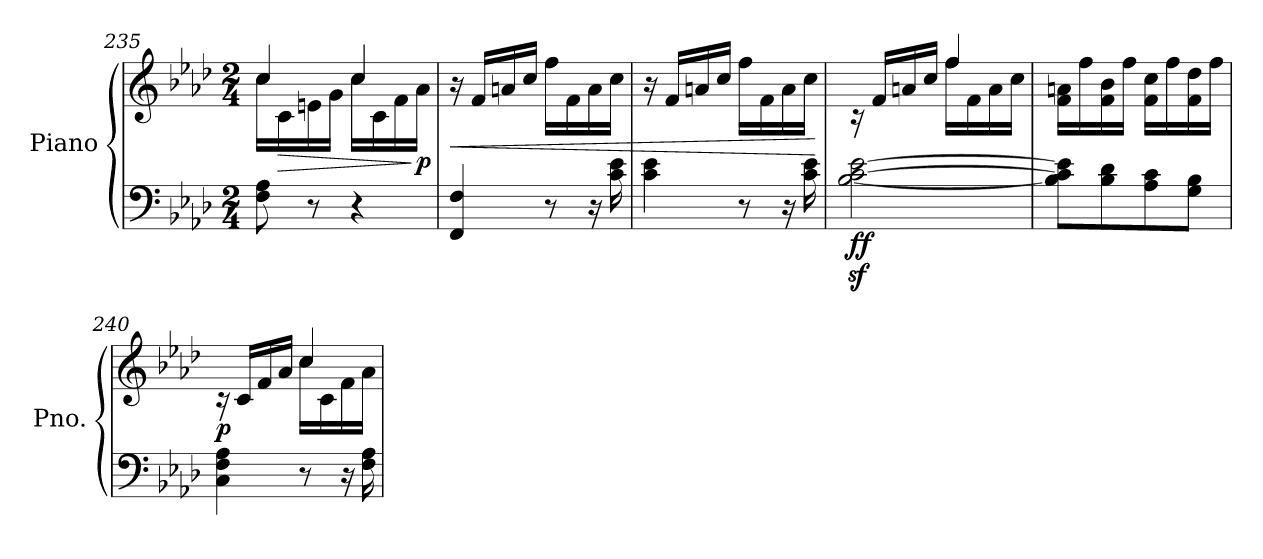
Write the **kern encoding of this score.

**kern	**kern	**dynam
*part1	*part1	*part1
*staff2	*staff1	*staff1/2
*I"Piano	*	*
*I'Pno.	*	*
!!LO:PB:g=z
*clefF4	*clefG2	*
*k[b-e-a-d-]	*k[b-e-a-d-]	*
*M2/4	*M2/4	*
=235	=235	=235
*	*^	*
8F\ 8A-\	4cc/	16cc\LL	.
!	!	!	!LO:HP:b
.	.	16c\	>
8r	.	16en\	.
.	.	16g\JJ	.
4r	4cc/	16cc\LL	.
.	.	16c\	.
.	.	16f\	.
!	!	!	!LO:DY:n=1:b
.	.	16a-\JJ	] p
=236	=236	=236	=236
!	!	!	!LO:HP:b
*	*v	*v	*
4FF/ 4F/	16r	<
.	16f/LL	.
.	16an/	.
.	16cc/JJ	.
8r	16ff\LL	.
.	16f\	.
16r	16a\	.
16c\ 16e-\	16cc\JJ	.
=237	=237	=237
4c\ 4e-\	16r	.
.	16f/LL	.
.	16an/	.
.	16cc/JJ	.
8r	16ff\LL	.
.	16f\	.
16r	16a\	.
16c\ 16e-\	16cc\JJ	.
.	.	[
=238	=238	=238
*	*^	*
!	!	!	!LO:DY:b=2
!	!	!	!LO:DY:n=1:b
[2B-\z> [2c\z> [2e-\z>	16rc	4ryy	f f
.	16f/LL	.	.
.	16an/	.	.
.	16cc/JJ	.	.
.	4ff/	16ff\LL	.
.	.	16f\	.
.	.	16a\	.
.	.	16cc\JJ	.
*	*v	*v	*
=239	=239	=239
8B-\] 8c\] 8e-\]L	16f\ 16an\LL	.
.	16ff\	.
8B-\ 8d-\	16f\ 16b-\	.
.	16ff\JJ	.
8A-\ 8c\	16f\ 16cc\LL	.
.	16ff\	.
8G\ 8B-\J	16f\ 16dd-\	.
.	16ff\JJ	.
!!LO:LB:g=z
=240	=240	=240
*	*^	*
!	!	!	!LO:DY:b
4C\ 4F\ 4A-\	16rc	4ryy	p
.	16c/LL	.	.
.	16f/	.	.
.	16a-/JJ	.	.
8r	4cc/	16cc\LL	.
.	.	16c\	.
16r	.	16f\	.
16F\ 16A-\	.	16a-\JJ	.
*	*v	*v	*
=	=	=
*-	*-	*-
